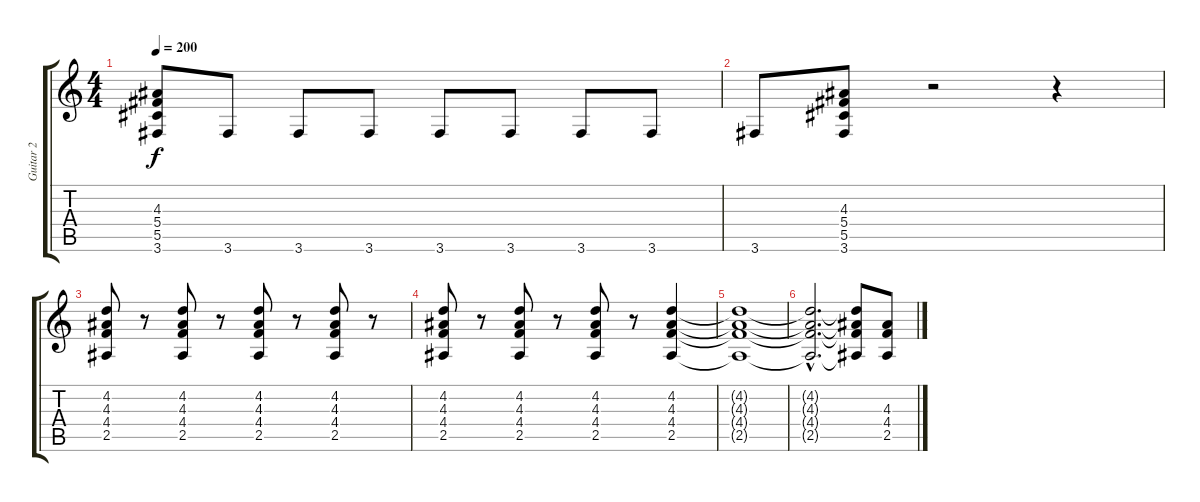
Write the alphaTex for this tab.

\track ("Guitar 2" "Guitar 2") {instrument overdrivenguitar}
\staff {score tabs}
\tuning (Eb4 Bb3 Gb3 Db3 Ab2 Eb2) {hide}
\ts (4 4)
\tempo 200
\clef g2
\ks c
(4.3 5.4 5.5 3.6).8{dy f} 3.6.8 3.6.8 3.6.8 3.6.8 3.6.8 3.6.8 3.6.8 |
3.6.8 (4.3 5.4 5.5 3.6).8 r.2 r.4 |
(4.2 4.3 4.4 2.5).8 r.8 (4.2 4.3 4.4 2.5).8 r.8 (4.2 4.3 4.4 2.5).8 r.8 (4.2 4.3 4.4 2.5).8 r.8 |
(4.2 4.3 4.4 2.5).8 r.8 (4.2 4.3 4.4 2.5).8 r.8 (4.2 4.3 4.4 2.5).8 r.8 (4.2 4.3 4.4 2.5).4 |
(4.2{t} 4.3{t} 4.4{t} 2.5{t}).1 |
(4.2{hac t} 4.3{hac t} 4.4{hac t} 2.5{hac t}).2{d} (4.2{t} 4.3{t} 4.4{t} 2.5{t}).8 (4.3 4.4 2.5).8
